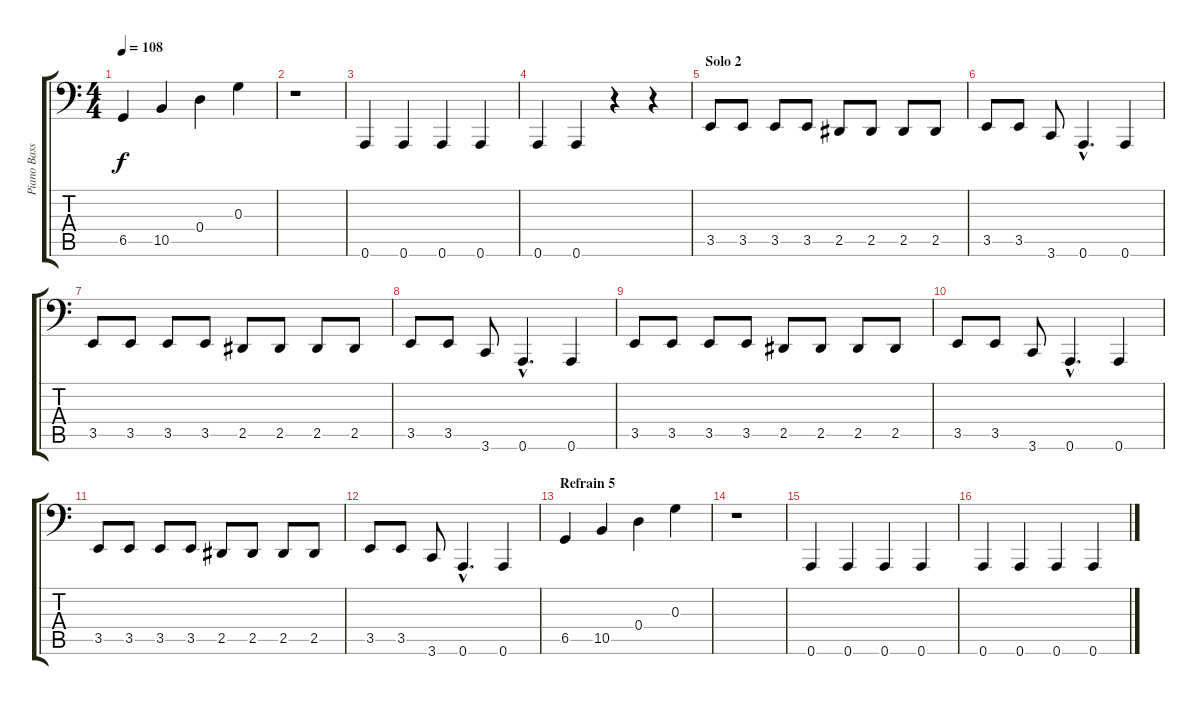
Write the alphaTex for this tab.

\track ("Piano Basse" "Piano Bass") {instrument acousticgrandpiano}
\staff {score tabs}
\tuning (E4 B3 G3 D3 Db2 A1) {hide}
\ts (4 4)
\tempo 108
\clef f4
\ks c
6.5.4{dy f} 10.5.4 0.4.4 0.3.4 |
r.1 |
0.6.4 0.6.4 0.6.4 0.6.4 |
0.6.4 0.6.4 r.4 r.4 |
\section ("" "Solo 2")
3.5.8 3.5.8 3.5.8 3.5.8 2.5.8 2.5.8 2.5.8 2.5.8 |
3.5.8 3.5.8 3.6.8 0.6{hac}.4{d} 0.6.4 |
3.5.8 3.5.8 3.5.8 3.5.8 2.5.8 2.5.8 2.5.8 2.5.8 |
3.5.8 3.5.8 3.6.8 0.6{hac}.4{d} 0.6.4 |
3.5.8 3.5.8 3.5.8 3.5.8 2.5.8 2.5.8 2.5.8 2.5.8 |
3.5.8 3.5.8 3.6.8 0.6{hac}.4{d} 0.6.4 |
3.5.8 3.5.8 3.5.8 3.5.8 2.5.8 2.5.8 2.5.8 2.5.8 |
3.5.8 3.5.8 3.6.8 0.6{hac}.4{d} 0.6.4 |
\section ("" "Refrain 5")
6.5.4 10.5.4 0.4.4 0.3.4 |
r.1 |
0.6.4 0.6.4 0.6.4 0.6.4 |
0.6.4 0.6.4 0.6.4 0.6.4
